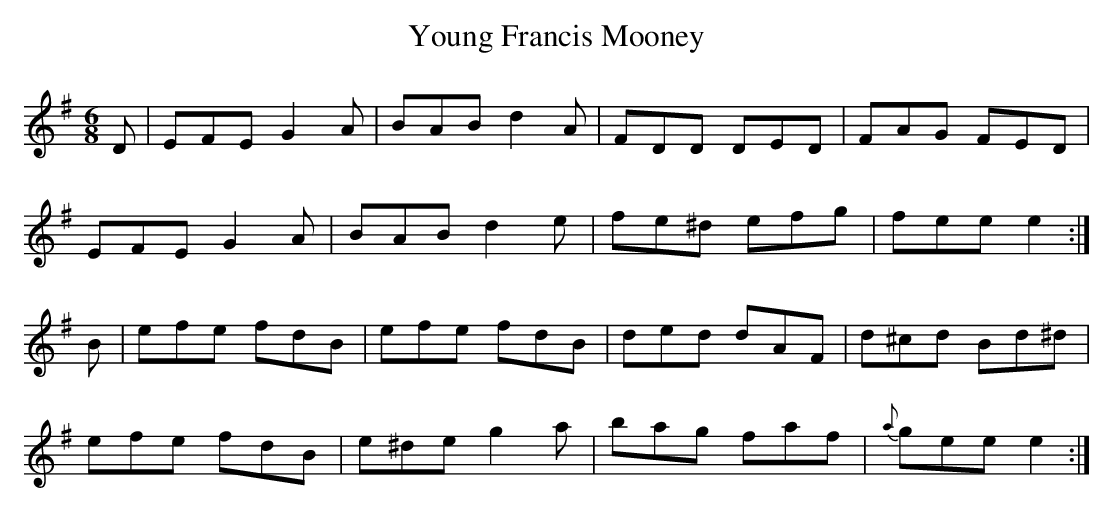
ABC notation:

X:1
T: Young Francis Mooney
M: 6/8
L: 1/8
K: Em
D|EFE G2A|BAB d2A|FDD DED|FAG FED|
EFE G2A|BAB d2e|fe^d efg|fee e2:|
B|efe fdB|efe fdB|ded dAF|d^cd Bd^d|
efe fdB|e^de g2a|bag faf|{a}gee e2:|
